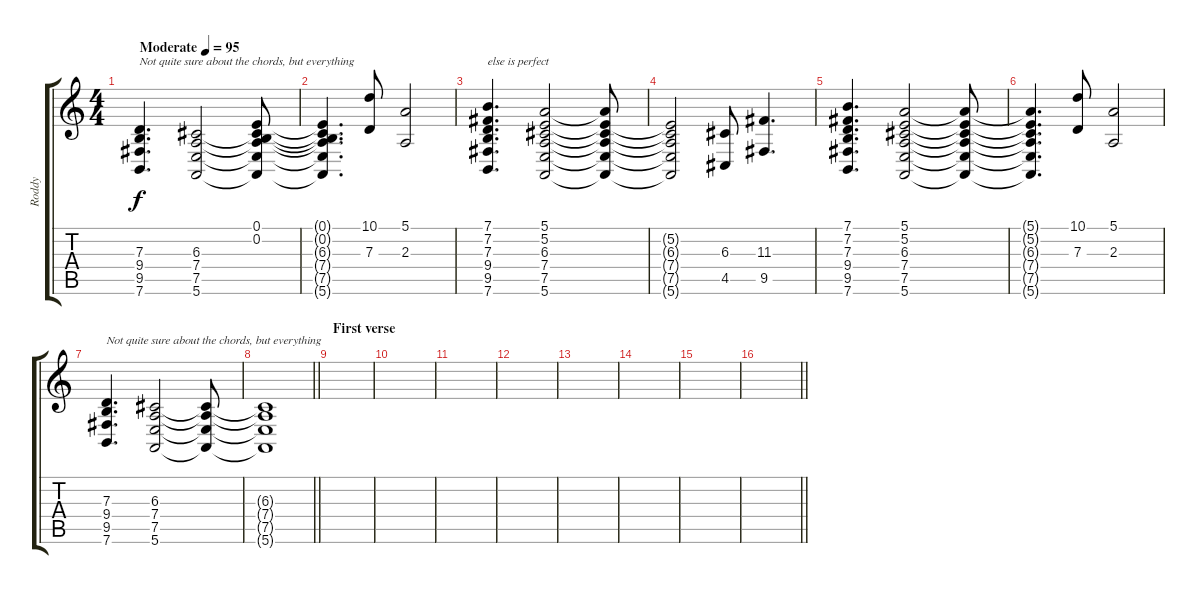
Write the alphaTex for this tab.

\track ("Roddy" "Roddy") {instrument synthstrings1}
\staff {score tabs}
\tuning (E4 B3 G3 D3 A2 E2) {hide}
\ts (4 4)
\tempo (95 "Moderate")
\clef g2
\ks c
(7.3 9.4 9.5 7.6).4{d txt "Not quite sure about the chords, but everything" dy f instrument synthstrings1} (6.3 7.4 7.5 5.6).2 (0.1 0.2 6.3{t} 7.4{t} 7.5{t} 5.6{t}).8 |
(0.1{t} 0.2{t} 6.3{t} 7.4{t} 7.5{t} 5.6{t}).4{d} (10.1 7.3).8 (5.1 2.3).2 |
(7.1 7.2 7.3 9.4 9.5 7.6).4{d txt "else is perfect"} (5.1 5.2 6.3 7.4 7.5 5.6).2 (5.1{t} 5.2{t} 6.3{t} 7.4{t} 7.5{t} 5.6{t}).8 |
(5.2{t} 6.3{t} 7.4{t} 7.5{t} 5.6{t}).2 (6.3 4.5).8 (11.3 9.5).4{d} |
(7.1 7.2 7.3 9.4 9.5 7.6).4{d} (5.1 5.2 6.3 7.4 7.5 5.6).2 (5.1{t} 5.2{t} 6.3{t} 7.4{t} 7.5{t} 5.6{t}).8 |
(5.1{t} 5.2{t} 6.3{t} 7.4{t} 7.5{t} 5.6{t}).4{d} (10.1 7.3).8 (5.1 2.3).2 |
(7.3 9.4 9.5 7.6).4{d txt "Not quite sure about the chords, but everything"} (6.3 7.4 7.5 5.6).2 (6.3{t} 7.4{t} 7.5{t} 5.6{t}).8 |
\barLineRight lightlight
(6.3{t} 7.4{t} 7.5{t} 5.6{t}).1 |
\section ("" "First verse")
|
|
|
|
|
|
|
\barLineRight lightlight
